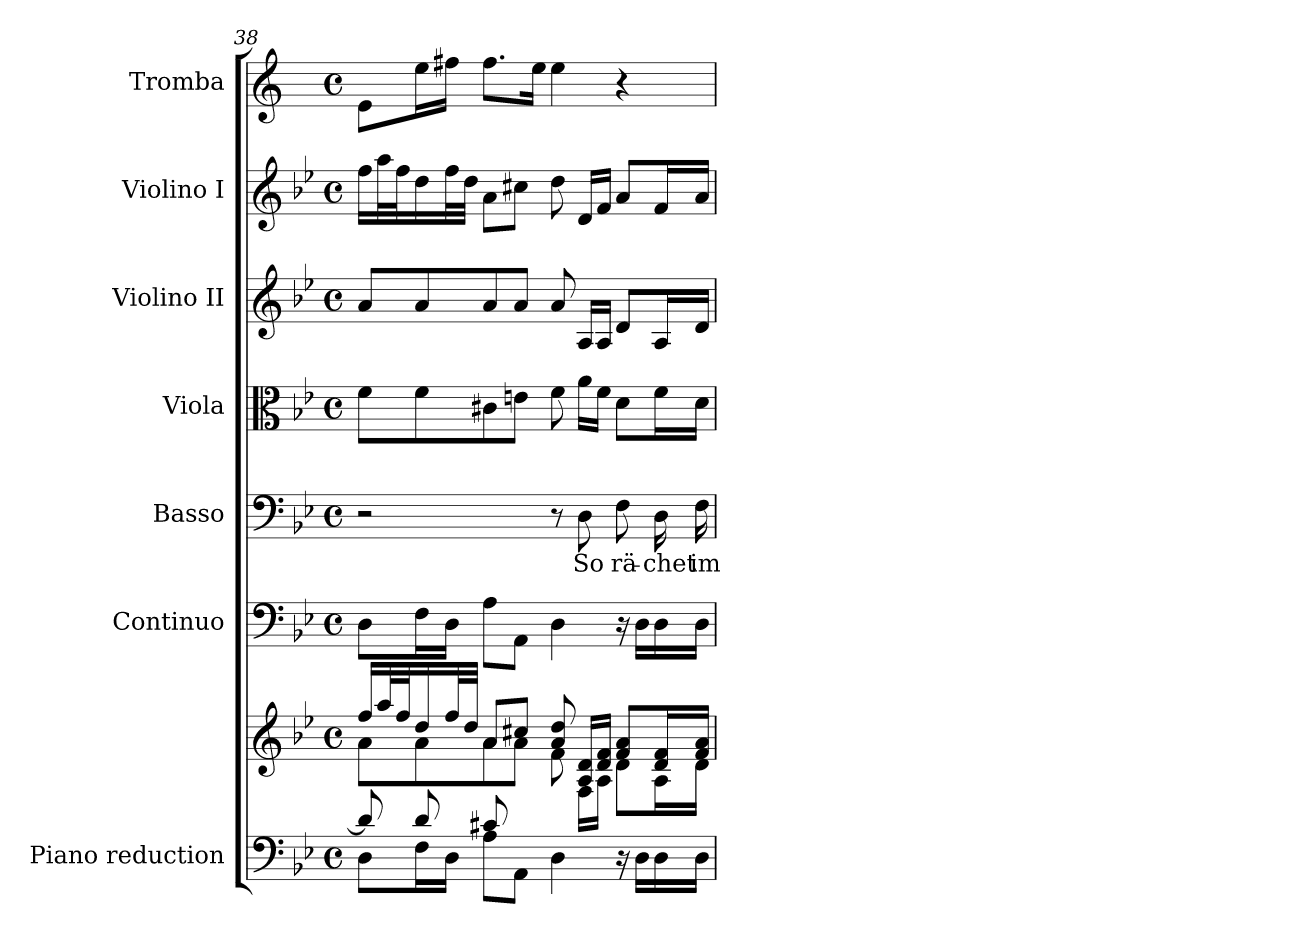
**kern	**kern	**kern	**kern	**text	**kern	**kern	**kern	**kern
*part7	*part7	*part6	*part5	*part5	*part4	*part3	*part2	*part1
*staff8	*staff7	*staff6	*staff5	*staff5	*staff4	*staff3	*staff2	*staff1
*I"Piano reduction	*	*I"Continuo	*I"Basso	*	*I"Viola	*I"Violino II	*I"Violino I	*I"Tromba
*I'Pno	*	*	*	*	*	*	*	*
!!LO:LB:g=z
*clefF4	*clefG2	*clefF4	*clefF4	*	*clefC3	*clefG2	*clefG2	*clefG2
*	*	*	*	*	*	*	*	*ITrd1c2
*k[b-e-]	*k[b-e-]	*k[b-e-]	*k[b-e-]	*	*k[b-e-]	*k[b-e-]	*k[b-e-]	*k[b-e-]
*M4/4	*M4/4	*M4/4	*M4/4	*	*M4/4	*M4/4	*M4/4	*M4/4
*met(c)	*met(c)	*met(c)	*met(c)	*	*met(c)	*met(c)	*met(c)	*met(c)
=38	=38	=38	=38	=38	=38	=38	=38	=38
*^	*^	*	*	*	*	*	*	*
*	*	*	*^	*	*	*	*	*	*	*
8d/L]	8D\L	16ff/LL	8a\L	4.ryy	8D\L	2r	.	8f\L	8a/L	16ff\LL	8d\L
.	.	32aa/L	.	.	.	.	.	.	.	32aa\L	.
.	.	32ff/J	.	.	.	.	.	.	.	32ff\J	.
8d/	16F\L	16dd/	8a\	.	16F\L	.	.	8f\	8a/	16dd\	16dd\L
.	16D\JJ	32ff/L	.	.	16D\JJ	.	.	.	.	32ff\L	16een\JJ
.	.	32dd/JJJ	.	.	.	.	.	.	.	32dd\JJJ	.
8c#X/	8A\L	8a/L	8a\	.	8A\L	.	.	8c#X\	8a/	8a\L	8.ee\L
8ryy	8AA\J	8cc#X/J	8a\J	8en\J	8AA\J	.	.	8en\J	8a/J	8cc#X\J	.
.	.	.	.	.	.	.	.	.	.	.	16dd\Jk
4ryy	4D\	8a/ 8dd/	8f\	2ryy	4D\	8r	.	8f\	8a/	8dd\	4dd\
!	!	!	!	!	!	!	!LO:LY:b	!	!	!	!
.	.	16A/ 16d/LL	16F\LL	.	.	8D\	So	16a\LL	16A/LL	16d/LL	.
.	.	16d/ 16f/JJ	16A\JJ	.	.	.	.	16f\JJ	16A/JJ	16f/JJ	.
!	!	!	!	!	!	!	!LO:LY:b	!	!	!	!
16r	16ryy	8f/ 8a/L	8d\L	.	16r	8F\	rä-	8d\L	8d/L	8a/L	4r
16ryy	16D\LL	.	.	.	16D\LL	.	.	.	.	.	.
!	!	!	!	!	!	!	!LO:LY:b	!	!	!	!
8ryy	16D\	16d/ 16f/L	16A\L	.	16D\	16D\	chet	16f\L	16A/L	16f/L	.
!	!	!	!	!	!	!	!LO:LY:b	!	!	!	!
.	16D\JJ	16f/ 16a/JJ	16d\JJ	.	16D\JJ	16F\	im	16d\JJ	16d/JJ	16a/JJ	.
*v	*v	*	*	*	*	*	*	*	*	*	*
*	*v	*v	*v	*	*	*	*	*	*	*
=	=	=	=	=	=	=	=	=
*-	*-	*-	*-	*-	*-	*-	*-	*-
